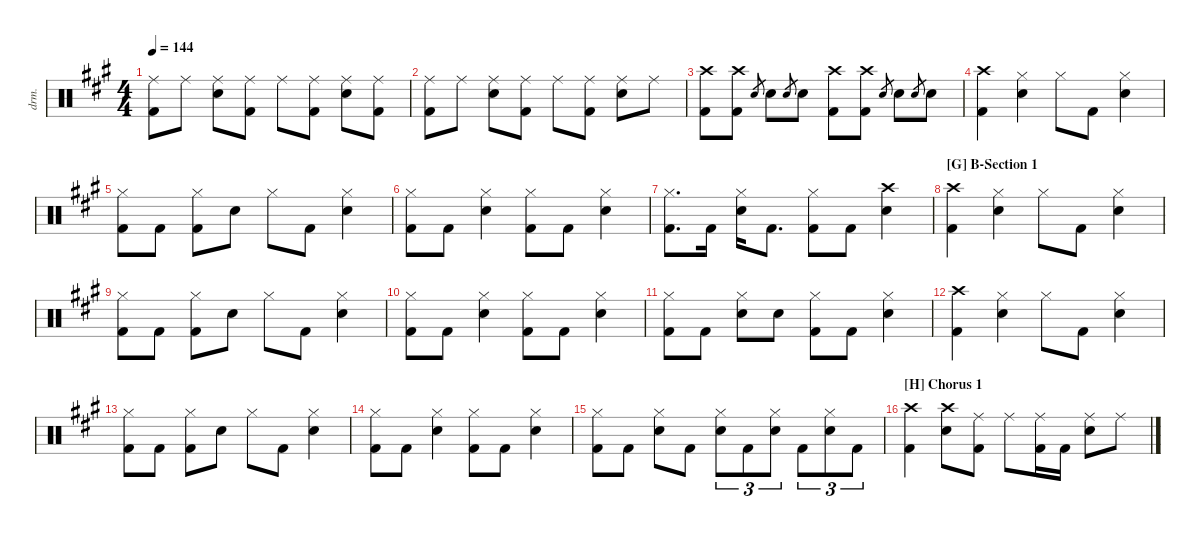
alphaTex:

\defaultSystemsLayout 4
\hideDynamics
\bracketExtendMode nobrackets
\track ("Drums" "drm.") {instrument percussion}
\staff {score}
\articulation defaults
\ts (4 4)
\tempo 144
\clef neutral
\ks a
("Ride (middle)"{acc forcenatural} "Kick (hit) 2"{acc forcenatural}).8{dy f} "Ride (middle)"{acc forcenatural}.8 ("Ride (middle)"{acc forcenatural} "Snare (hit) 2"{acc forcenatural}).8 ("Ride (middle)"{acc forcenatural} "Kick (hit) 2"{acc forcenatural}).8 "Ride (middle)"{acc forcenatural}.8 ("Ride (middle)"{acc forcenatural} "Kick (hit) 2"{acc forcenatural}).8 ("Ride (middle)"{acc forcenatural} "Snare (hit) 2"{acc forcenatural}).8 ("Ride (middle)"{acc forcenatural} "Kick (hit) 2"{acc forcenatural}).8 |
("Ride (middle)"{acc forcenatural} "Kick (hit) 2"{acc forcenatural}).8 "Ride (middle)"{acc forcenatural}.8 ("Ride (middle)"{acc forcenatural} "Snare (hit) 2"{acc forcenatural}).8 ("Ride (middle)"{acc forcenatural} "Kick (hit) 2"{acc forcenatural}).8 "Ride (middle)"{acc forcenatural}.8 ("Ride (middle)"{acc forcenatural} "Kick (hit) 2"{acc forcenatural}).8 ("Ride (middle)"{acc forcenatural} "Snare (hit) 2"{acc forcenatural}).8 "Ride (middle)"{acc forcenatural}.8 |
("Crash high (hit)"{acc forcenatural} "Kick (hit) 2"{acc forcenatural}).8 ("Crash high (hit)"{acc forcenatural} "Kick (hit) 2"{acc forcenatural}).8 "Snare (hit) 2"{acc forcenatural}.8{gr dy mf} "Snare (hit) 2"{acc forcenatural}.8{dy f} "Snare (hit) 2"{acc forcenatural}.8{gr dy mf} "Snare (hit) 2"{acc forcenatural}.8{dy f} ("Crash high (hit)"{acc forcenatural} "Kick (hit) 2"{acc forcenatural}).8 ("Crash high (hit)"{acc forcenatural} "Kick (hit) 2"{acc forcenatural}).8 "Snare (hit) 2"{acc forcenatural}.8{gr dy mf} "Snare (hit) 2"{acc forcenatural}.8{dy f} "Snare (hit) 2"{acc forcenatural}.8{gr dy mf} "Snare (hit) 2"{acc forcenatural}.8{dy f} |
("Crash high (hit)"{acc forcenatural} "Kick (hit) 2"{acc forcenatural}).4{dy fff} ("Hi-Hat (closed)"{acc forcenatural} "Snare (hit) 2"{acc forcenatural}).4{dy f} "Hi-Hat (closed)"{acc forcenatural}.8 "Kick (hit) 2"{acc forcenatural}.8{dy ff} ("Hi-Hat (closed)"{acc forcenatural} "Snare (hit) 2"{acc forcenatural}).4{dy f} |
("Hi-Hat (closed)"{acc forcenatural} "Kick (hit) 2"{acc forcenatural}).8 "Kick (hit) 2"{acc forcenatural}.8{dy ff} ("Hi-Hat (closed)"{acc forcenatural} "Kick (hit) 2"{acc forcenatural}).8{dy f} "Snare (hit) 2"{acc forcenatural}.8 "Hi-Hat (closed)"{acc forcenatural}.8 "Kick (hit) 2"{acc forcenatural}.8{dy ff} ("Hi-Hat (closed)"{acc forcenatural} "Snare (hit) 2"{acc forcenatural}).4{dy f} |
("Hi-Hat (closed)"{acc forcenatural} "Kick (hit) 2"{acc forcenatural}).8 "Kick (hit) 2"{acc forcenatural}.8{dy ff} ("Hi-Hat (closed)"{acc forcenatural} "Snare (hit) 2"{acc forcenatural}).4{dy f} ("Hi-Hat (closed)"{acc forcenatural} "Kick (hit) 2"{acc forcenatural}).8 "Kick (hit) 2"{acc forcenatural}.8{dy ff} ("Hi-Hat (closed)"{acc forcenatural} "Snare (hit) 2"{acc forcenatural}).4{dy f} |
("Hi-Hat (closed)"{acc forcenatural} "Kick (hit) 2"{acc forcenatural}).8{d} "Kick (hit) 2"{acc forcenatural}.16{dy ff} ("Hi-Hat (closed)"{acc forcenatural} "Snare (hit) 2"{acc forcenatural}).16{dy f} "Kick (hit) 2"{acc forcenatural}.8{d dy ff} ("Hi-Hat (closed)"{acc forcenatural} "Kick (hit) 2"{acc forcenatural}).8{dy f} "Kick (hit) 2"{acc forcenatural}.8{dy ff} ("Crash high (hit)"{acc forcenatural} "Snare (hit) 2"{acc forcenatural}).4{dy fff} |
\section ("G" "B-Section 1")
("Crash high (hit)"{acc forcenatural} "Kick (hit) 2"{acc forcenatural}).4 ("Hi-Hat (closed)"{acc forcenatural} "Snare (hit) 2"{acc forcenatural}).4{dy f} "Hi-Hat (closed)"{acc forcenatural}.8 "Kick (hit) 2"{acc forcenatural}.8{dy ff} ("Hi-Hat (closed)"{acc forcenatural} "Snare (hit) 2"{acc forcenatural}).4{dy f} |
("Hi-Hat (closed)"{acc forcenatural} "Kick (hit) 2"{acc forcenatural}).8 "Kick (hit) 2"{acc forcenatural}.8{dy ff} ("Hi-Hat (closed)"{acc forcenatural} "Kick (hit) 2"{acc forcenatural}).8{dy f} "Snare (hit) 2"{acc forcenatural}.8 "Hi-Hat (closed)"{acc forcenatural}.8 "Kick (hit) 2"{acc forcenatural}.8{dy ff} ("Hi-Hat (closed)"{acc forcenatural} "Snare (hit) 2"{acc forcenatural}).4{dy f} |
("Hi-Hat (closed)"{acc forcenatural} "Kick (hit) 2"{acc forcenatural}).8 "Kick (hit) 2"{acc forcenatural}.8{dy ff} ("Hi-Hat (closed)"{acc forcenatural} "Snare (hit) 2"{acc forcenatural}).4{dy f} ("Hi-Hat (closed)"{acc forcenatural} "Kick (hit) 2"{acc forcenatural}).8 "Kick (hit) 2"{acc forcenatural}.8{dy ff} ("Hi-Hat (closed)"{acc forcenatural} "Snare (hit) 2"{acc forcenatural}).4{dy f} |
("Hi-Hat (closed)"{acc forcenatural} "Kick (hit) 2"{acc forcenatural}).8 "Kick (hit) 2"{acc forcenatural}.8{dy ff} ("Hi-Hat (closed)"{acc forcenatural} "Snare (hit) 2"{acc forcenatural}).8{dy f} "Snare (hit) 2"{acc forcenatural}.8 ("Hi-Hat (closed)"{acc forcenatural} "Kick (hit) 2"{acc forcenatural}).8 "Kick (hit) 2"{acc forcenatural}.8{dy ff} ("Hi-Hat (closed)"{acc forcenatural} "Snare (hit) 2"{acc forcenatural}).4{dy f} |
("Crash high (hit)"{acc forcenatural} "Kick (hit) 2"{acc forcenatural}).4{dy fff} ("Hi-Hat (closed)"{acc forcenatural} "Snare (hit) 2"{acc forcenatural}).4{dy f} "Hi-Hat (closed)"{acc forcenatural}.8 "Kick (hit) 2"{acc forcenatural}.8{dy ff} ("Hi-Hat (closed)"{acc forcenatural} "Snare (hit) 2"{acc forcenatural}).4{dy f} |
("Hi-Hat (closed)"{acc forcenatural} "Kick (hit) 2"{acc forcenatural}).8 "Kick (hit) 2"{acc forcenatural}.8{dy ff} ("Hi-Hat (closed)"{acc forcenatural} "Kick (hit) 2"{acc forcenatural}).8{dy f} "Snare (hit) 2"{acc forcenatural}.8 "Hi-Hat (closed)"{acc forcenatural}.8 "Kick (hit) 2"{acc forcenatural}.8{dy ff} ("Hi-Hat (closed)"{acc forcenatural} "Snare (hit) 2"{acc forcenatural}).4{dy f} |
("Hi-Hat (closed)"{acc forcenatural} "Kick (hit) 2"{acc forcenatural}).8 "Kick (hit) 2"{acc forcenatural}.8{dy ff} ("Hi-Hat (closed)"{acc forcenatural} "Snare (hit) 2"{acc forcenatural}).4{dy f} ("Hi-Hat (closed)"{acc forcenatural} "Kick (hit) 2"{acc forcenatural}).8 "Kick (hit) 2"{acc forcenatural}.8{dy ff} ("Hi-Hat (closed)"{acc forcenatural} "Snare (hit) 2"{acc forcenatural}).4{dy f} |
("Hi-Hat (closed)"{acc forcenatural} "Kick (hit) 2"{acc forcenatural}).8 "Kick (hit) 2"{acc forcenatural}.8{dy ff} ("Hi-Hat (closed)"{acc forcenatural} "Snare (hit) 2"{acc forcenatural}).8{dy f} "Kick (hit) 2"{acc forcenatural}.8{dy ff} ("Hi-Hat (closed)"{acc forcenatural} "Snare (hit) 2"{acc forcenatural}).8{tu (3 2) dy f} "Kick (hit) 2"{acc forcenatural}.8{tu (3 2) dy ff} ("Hi-Hat (closed)"{acc forcenatural} "Snare (hit) 2"{acc forcenatural}).8{tu (3 2) dy f} "Kick (hit) 2"{acc forcenatural}.8{tu (3 2) dy ff} ("Hi-Hat (closed)"{acc forcenatural} "Snare (hit) 2"{acc forcenatural}).8{tu (3 2) dy f} "Kick (hit) 2"{acc forcenatural}.8{tu (3 2) dy ff} |
\section ("H" "Chorus 1")
("Crash high (hit)"{acc forcenatural} "Kick (hit) 2"{acc forcenatural}).4{dy f} ("Crash high (hit)"{acc forcenatural} "Snare (hit) 2"{acc forcenatural}).8 ("Ride (middle)"{acc forcenatural} "Kick (hit) 2"{acc forcenatural}).8 "Ride (middle)"{acc forcenatural}.8 ("Ride (middle)"{acc forcenatural} "Kick (hit) 2"{acc forcenatural}).16 "Kick (hit) 2"{acc forcenatural}.16{dy ff} ("Ride (middle)"{acc forcenatural} "Snare (hit) 2"{acc forcenatural}).8{dy f} "Ride (middle)"{acc forcenatural}.8
